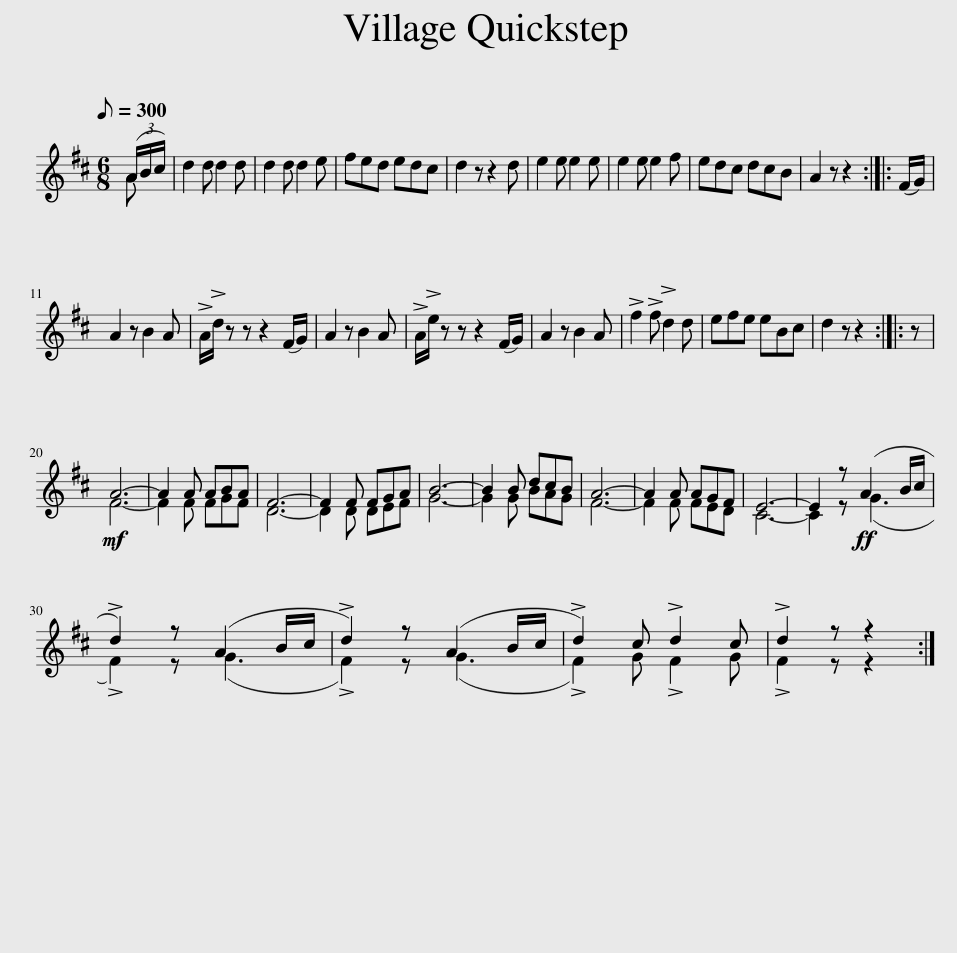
X:1
%%score ( 1 2 )
L:1/8
Q:1/8=300
M:6/8
I:linebreak $
K:none
V:1 treble transpose="8 "
V:2 treble transpose="8 "
V:1
[K:D] (3(A/B/c/) | d2 d d2 d | d2 d d2 e | fed edc | d2 z z2 d | %5
 e2 e e2 e | e2 e e2 f | edc dcB | A2 z z2 :: (F/G/) |$ %10
 A2 z B2 A | !>!A/!>!d/ z z z2 (F/G/) | A2 z B2 A | !>!A/!>!e/ z z z2 (F/G/) | A2 z B2 A | %15
 !>!f2 !>!f !>!d2 d | efe eBc | d2 z z2 :: z |$!mf! A6- | %20
 A2 A ABA | F6- | F2 F FGA | B6- | B2 B dcB | %25
 A6- | A2 A AGF | E6- | E2 z!ff! (A2 B/c/ |$ !>!d2) z (A2 B/c/ | %30
 !>!d2) z (A2 B/c/ | !>!d2) c !>!d2 c | !>!d2 z z2 :| %33
V:2
[K:D] A | x6 | x6 | x6 | x6 | %5
 x6 | x6 | x6 | x5 :: x |$ %10
 x6 | x6 | x6 | x6 | x6 | %15
 x6 | x6 | x5 :: x |$ F6- | %20
 F2 F FGF | D6- | D2 D DEF | G6- | G2 G BAG | %25
 F6- | F2 F FED | C6- | C2 z (G3 |$ !>!F2) z (G3 | %30
 !>!F2) z (G3 | !>!F2) G !>!F2 G | !>!F2 z z2 :| %33
